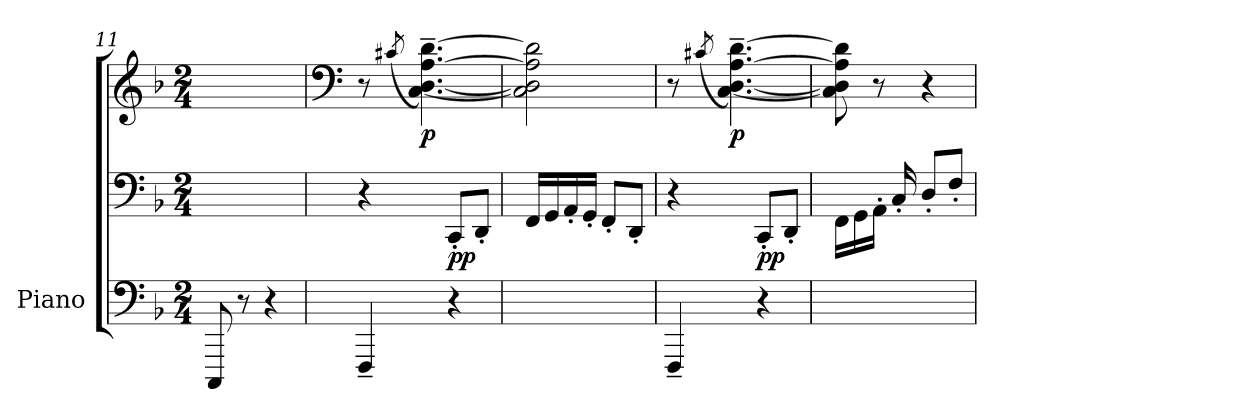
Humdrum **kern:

**kern	**kern	**kern	**dynam
*part1	*part1	*part1	*part1
*staff3	*staff2	*staff1	*staff1/2/3
*I"Piano	*	*	*
*I'Pno.	*	*	*
*clefF4	*clefF4	*clefG2	*
*k[b-]	*k[b-]	*k[b-]	*
*M2/4	*M2/4	*M2/4	*
=11	=11	=11	=11
!	!	!	!LO:DY:a=3
8CCC/	2ryy	2ryy	other-dynamics
8r	.	.	.
4r	.	.	.
!!LO:LB:g=z
=12	=12	=12	=12
*	*	*clefF4	*
4FFF~/	4r	8r	.
.	.	(>8qc#X/	.
!	!	!	!LO:DY:b
.	.	[4.C\~ [4.D\~ [4.A\~ [4.d\~)	p
!	!	!	!LO:DY:b=2
4r	8CC'/L	.	pp
.	8DD'/J	.	.
=13	=13	=13	=13
2ryy	16FF/LL	2C\] 2D\] 2A\] 2d\]	.
.	16GG/	.	.
.	16AA'/	.	.
.	16GG'/JJ	.	.
.	8FF'/L	.	.
.	8DD'/J	.	.
=14	=14	=14	=14
4FFF~/	4r	8r	.
.	.	(>8qc#X/	.
!	!	!	!LO:DY:b
.	.	[4.C\~ [4.D\~ [4.A\~ [4.d\~)	p
!	!	!	!LO:DY:b=2
4r	8CC'/L	.	pp
.	8DD'/J	.	.
=15	=15	=15	=15
2ryy	16FF\LL	8C\] 8D\] 8A\] 8d\]	.
.	16GG\	.	.
.	16AA'\JJ	8r	.
.	16C'/	.	.
.	8D'/L	4r	.
.	8F'/J	.	.
=	=	=	=
*-	*-	*-	*-
